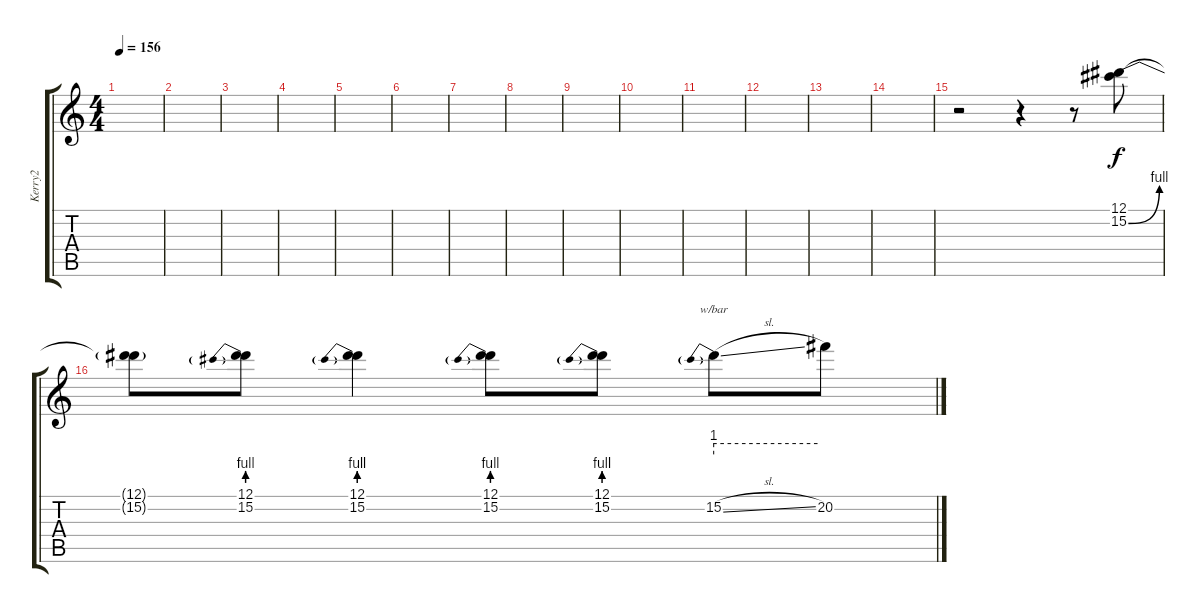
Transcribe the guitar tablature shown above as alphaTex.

\track ("Kerry2" "Kerry2") {instrument distortionguitar}
\staff {score tabs}
\tuning (Eb4 Bb3 Gb3 Db3 Ab2 Eb2) {hide}
\ts (4 4)
\tempo 156
\clef g2
\ks c
|
|
|
|
|
|
|
|
|
|
|
|
|
|
r.2 r.4 r.8 (12.1 15.2{be (bend 0 0 60 4)}).8 |
(12.1{t} 15.2{t}).8 (12.1 15.2{be (prebend 0 4 60 4)}).8 (12.1 15.2{be (prebend 0 4 60 4)}).4 (12.1 15.2{be (prebend 0 4 60 4)}).8 (12.1 15.2{be (prebend 0 4 60 4)}).8 15.2{sl}.8{tbe (predive default 0 4 60 4)} 20.2.8
